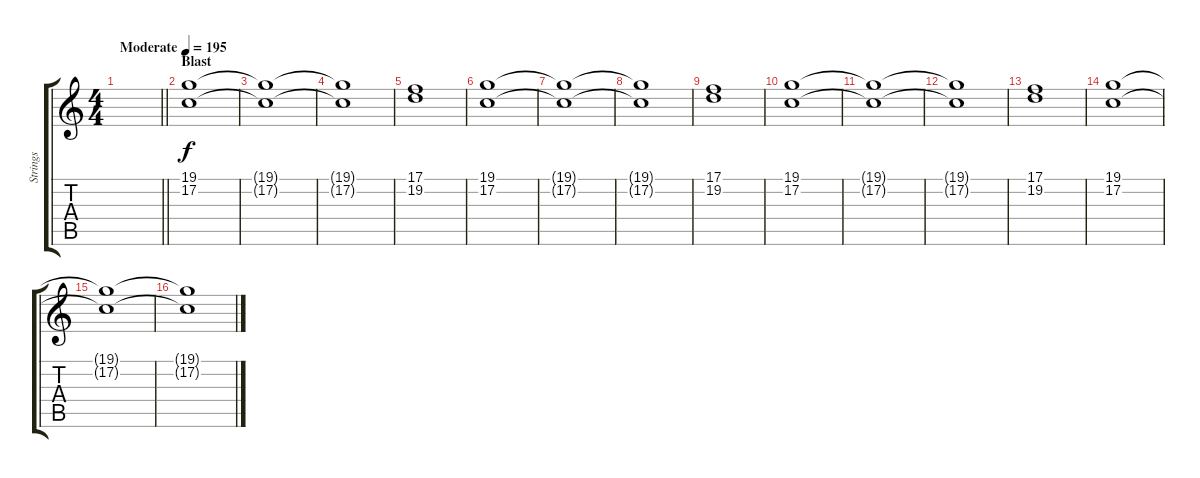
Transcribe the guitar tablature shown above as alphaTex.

\track ("Strings" "Strings") {instrument stringensemble1}
\staff {score tabs}
\tuning (C4 G3 Eb3 Bb2 F2 C2) {hide}
\ts (4 4)
\tempo (195 "Moderate")
\clef g2
\barLineRight lightlight
\ks c
|
\section ("" "Blast")
(19.1 17.2).1 |
(19.1{t} 17.2{t}).1 |
(19.1{t} 17.2{t}).1 |
(17.1 19.2).1 |
(19.1 17.2).1 |
(19.1{t} 17.2{t}).1 |
(19.1{t} 17.2{t}).1 |
(17.1 19.2).1 |
(19.1 17.2).1 |
(19.1{t} 17.2{t}).1 |
(19.1{t} 17.2{t}).1 |
(17.1 19.2).1 |
(19.1 17.2).1 |
(19.1{t} 17.2{t}).1 |
(19.1{t} 17.2{t}).1
